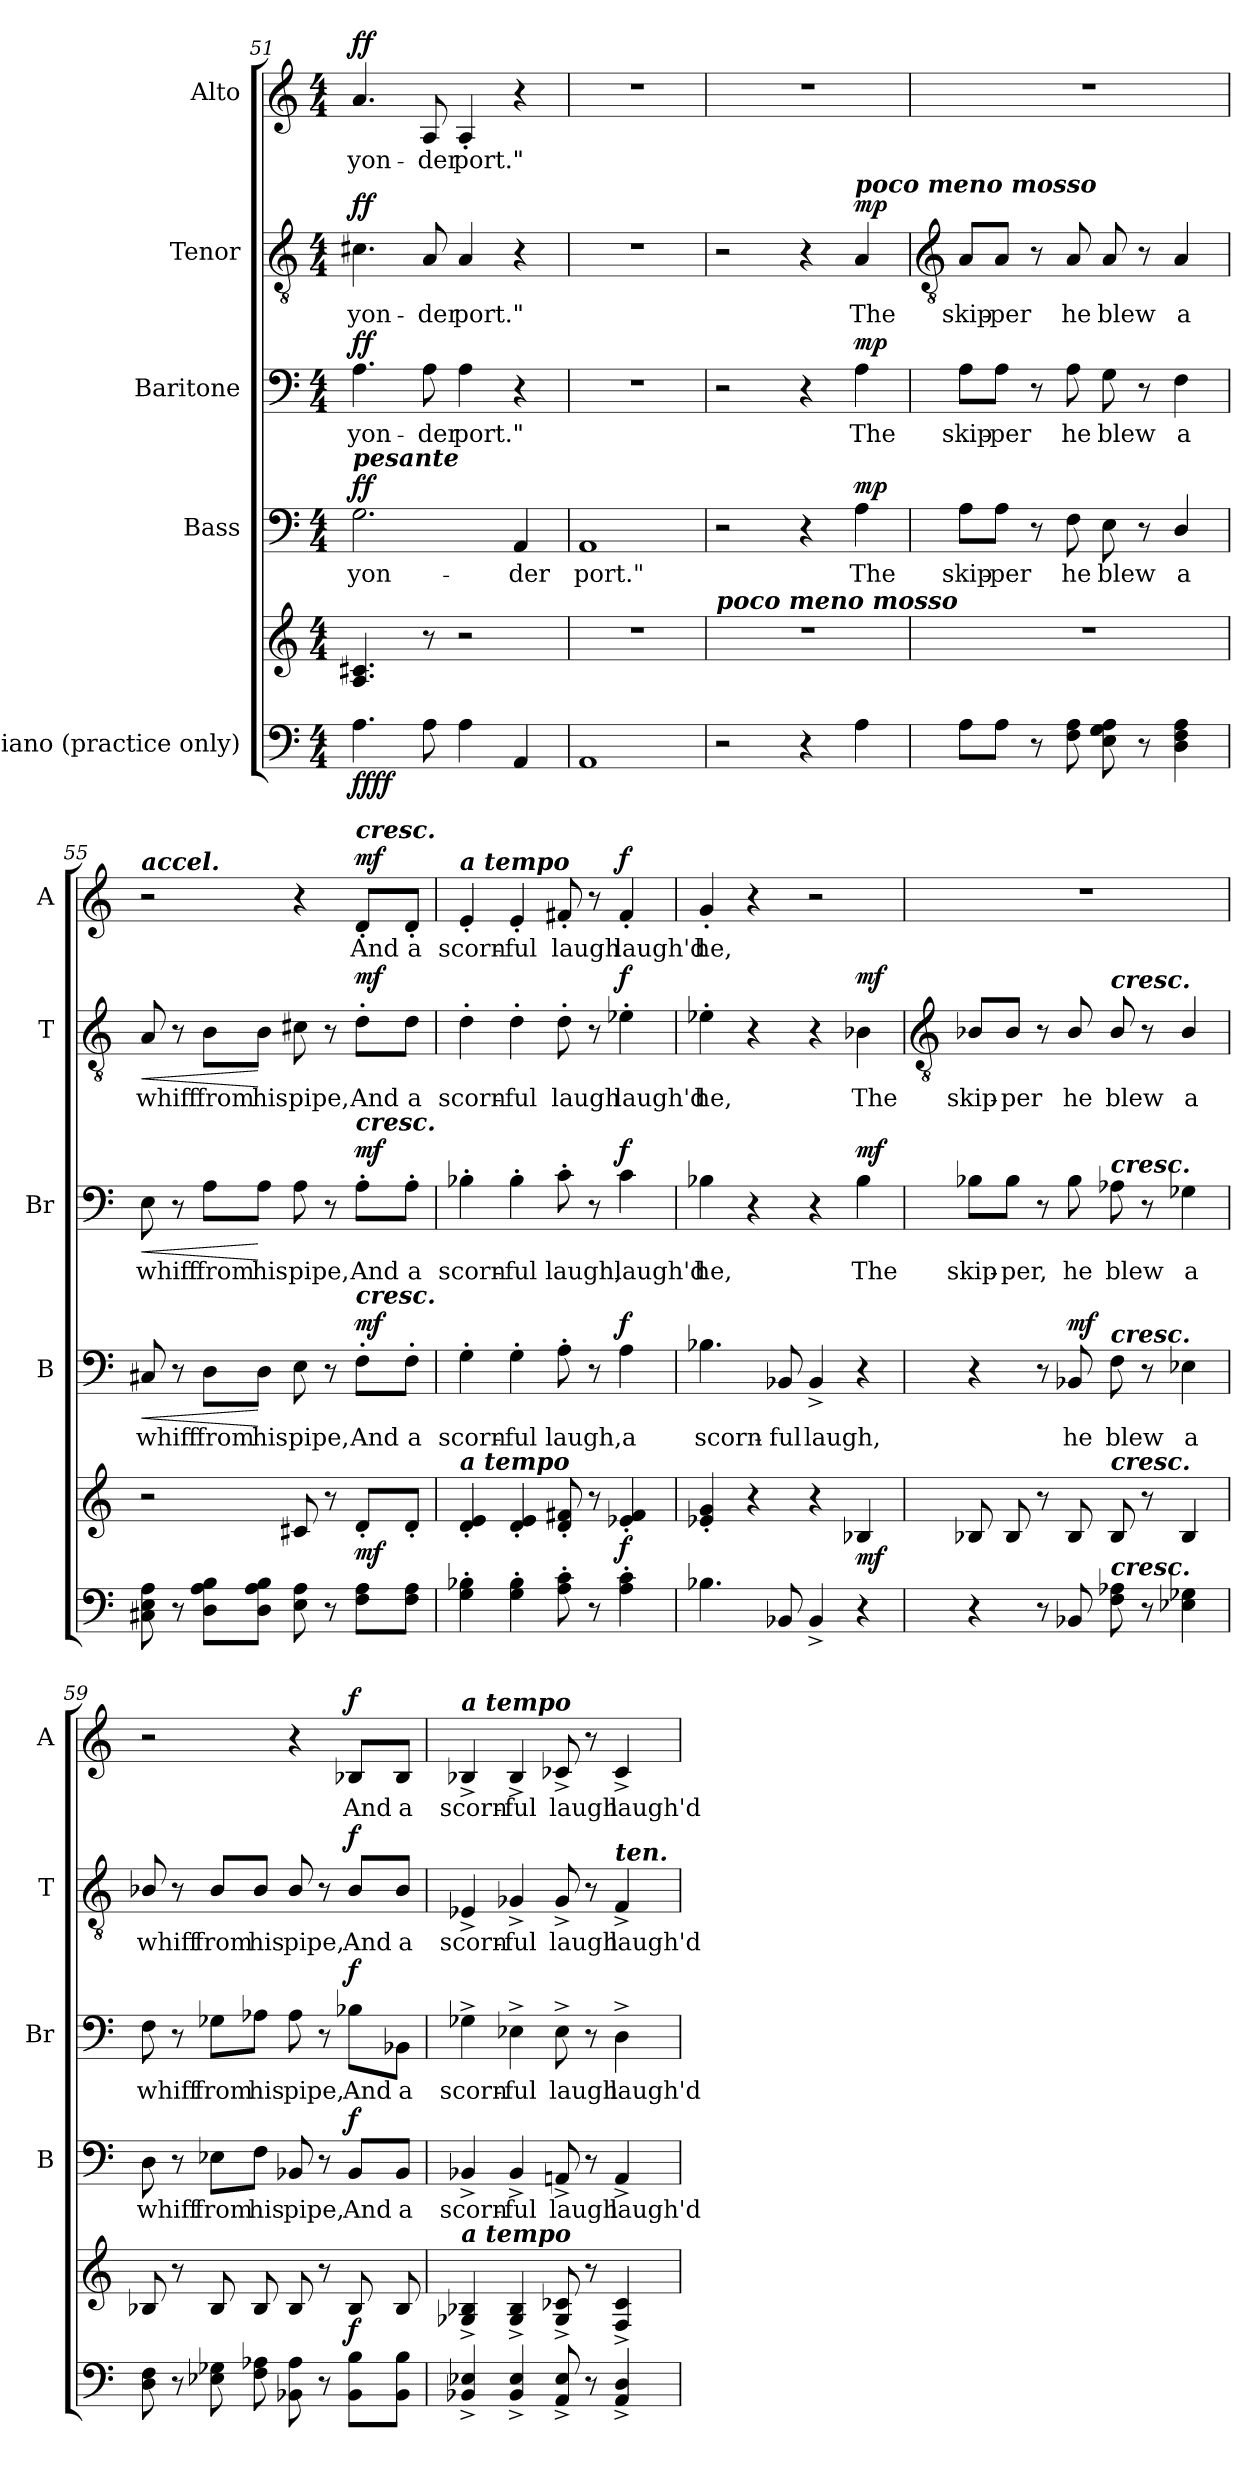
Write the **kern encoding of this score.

**kern	**kern	**dynam	**kern	**text	**dynam	**kern	**text	**dynam	**kern	**text	**dynam	**kern	**text	**dynam
*part5	*part5	*part5	*part4	*part4	*part4	*part3	*part3	*part3	*part2	*part2	*part2	*part1	*part1	*part1
*staff6	*staff5	*staff5/6	*staff4	*staff4	*staff4	*staff3	*staff3	*staff3	*staff2	*staff2	*staff2	*staff1	*staff1	*staff1
*I"Piano  (practice only)	*	*	*I"Bass	*	*	*I"Baritone	*	*	*I"Tenor	*	*	*I"Alto	*	*
*	*	*	*I'B	*	*	*I'Br	*	*	*I'T	*	*	*I'A	*	*
*clefF4	*clefG2	*	*clefF4	*	*	*clefF4	*	*	*clefGv2	*	*	*clefG2	*	*
*k[]	*k[]	*	*k[]	*	*	*k[]	*	*	*k[]	*	*	*k[]	*	*
*C:	*C:	*	*C:	*	*	*C:	*	*	*C:	*	*	*C:	*	*
*M4/4	*M4/4	*	*M4/4	*	*	*M4/4	*	*	*M4/4	*	*	*M4/4	*	*
=51	=51	=51	=51	=51	=51	=51	=51	=51	=51	=51	=51	=51	=51	=51
!	!	!	!LO:TX:a:Bi:t=pesante	!	!	!	!	!	!	!	!	!	!	!
!	!	!LO:DY:b=2	!	!LO:LY:b	!	!	!LO:LY:b	!	!	!LO:LY:b	!	!	!LO:LY:b	!
!	!	!LO:DY:n=1:b	!	!	!LO:DY:b	!	!	!LO:DY:b	!	!	!LO:DY:b	!	!	!LO:DY:b
4.A	4.A 4.c#X	ff ff	2.G	yon-	ff	4.A	yon-	ff	4.c#X	yon-	ff	4.a	yon-	ff
!	!	!	!	!	!	!	!LO:LY:b	!	!	!LO:LY:b	!	!	!LO:LY:b	!
8A	8r	.	.	.	.	8A	-der	.	8A	-der	.	8A	-der	.
!	!	!	!	!	!	!	!LO:LY:b	!	!	!LO:LY:b	!	!	!LO:LY:b	!
4A	2r	.	.	.	.	4A	port."	.	4A	port."	.	4A'	port."	.
!	!	!	!	!LO:LY:b	!	!	!	!	!	!	!	!	!	!
4AA	.	.	4AA	-der	.	4r	.	.	4r	.	.	4r	.	.
=52	=52	=52	=52	=52	=52	=52	=52	=52	=52	=52	=52	=52	=52	=52
!	!	!	!	!LO:LY:b	!	!	!	!	!	!	!	!	!	!
1AA	1r	.	1AA	port."	.	1r	.	.	1r	.	.	1r	.	.
=53	=53	=53	=53	=53	=53	=53	=53	=53	=53	=53	=53	=53	=53	=53
!	!LO:TX:a:Bi:t=poco meno mosso	!	!	!	!	!	!	!	!	!	!	!	!	!
2r	1r	.	2r	.	.	2r	.	.	2r	.	.	1r	.	.
4r	.	.	4r	.	.	4r	.	.	4r	.	.	.	.	.
!	!	!	!	!	!	!	!	!	!LO:TX:a:Bi:t=poco meno mosso	!	!	!	!	!
!	!	!	!	!LO:LY:b	!LO:DY:b	!	!LO:LY:b	!LO:DY:b	!	!LO:LY:b	!LO:DY:b	!	!	!
4A	.	.	4A	The	mp	4A	The	mp	4A	The	mp	.	.	.
!!LO:LB:g=z
=54	=54	=54	=54	=54	=54	=54	=54	=54	=54	=54	=54	=54	=54	=54
*	*	*	*	*	*	*	*	*	*clefGv2	*	*	*	*	*
!	!	!	!	!LO:LY:b	!	!	!LO:LY:b	!	!	!LO:LY:b	!	!	!	!
8AL	1r	.	8A\L	skip-	.	8A\L	skip-	.	8A/L	skip-	.	1r	.	.
!	!	!	!	!LO:LY:b	!	!	!LO:LY:b	!	!	!LO:LY:b	!	!	!	!
8AJ	.	.	8A\J	-per	.	8A\J	-per	.	8A/J	-per	.	.	.	.
8r	.	.	8r	.	.	8r	.	.	8r	.	.	.	.	.
!	!	!	!	!LO:LY:b	!	!	!LO:LY:b	!	!	!LO:LY:b	!	!	!	!
8F 8A	.	.	8F	he	.	8A	he	.	8A	he	.	.	.	.
!	!	!	!	!LO:LY:b	!	!	!LO:LY:b	!	!	!LO:LY:b	!	!	!	!
8E 8G 8A	.	.	8E	blew	.	8G	blew	.	8A	blew	.	.	.	.
8r	.	.	8r	.	.	8r	.	.	8r	.	.	.	.	.
!	!	!	!	!LO:LY:b	!	!	!LO:LY:b	!	!	!LO:LY:b	!	!	!	!
4D 4F 4A	.	.	4D/	a	.	4F	a	.	4A	a	.	.	.	.
=55	=55	=55	=55	=55	=55	=55	=55	=55	=55	=55	=55	=55	=55	=55
!	!	!	!	!	!	!	!	!	!	!	!	!LO:TX:a:Bi:t=accel.	!	!
!	!	!	!	!LO:LY:b	!LO:HP:b	!	!LO:LY:b	!LO:HP:b	!	!LO:LY:b	!LO:HP:b	!	!	!
8C#X 8E 8A	2r	.	8C#X	whiff	<	8E	whiff	<	8A	whiff	<	2r	.	.
8r	.	.	8r	.	.	8r	.	.	8r	.	.	.	.	.
!	!	!	!	!LO:LY:b	!	!	!LO:LY:b	!	!	!LO:LY:b	!	!	!	!
8D 8A 8BL	.	.	8D\L	from	.	8A\L	from	.	8B\L	from	.	.	.	.
!	!	!	!	!LO:LY:b	!	!	!LO:LY:b	!	!	!LO:LY:b	!	!	!	!
8D 8A 8BJ	.	.	8D\J	his	[	8A\J	his	[	8B\J	his	[	.	.	.
!	!	!	!	!LO:LY:b	!	!	!LO:LY:b	!	!	!LO:LY:b	!	!	!	!
8E 8A	8c#X	.	8E	pipe,	.	8A	pipe,	.	8c#X	pipe,	.	4r	.	.
8r	8r	.	8r	.	.	8r	.	.	8r	.	.	.	.	.
!	!	!	!	!	!	!	!	!	!	!	!	!LO:TX:a:Bi:t=cresc.	!	!
!	!	!	!	!	!	!LO:TX:a:Bi:t=cresc.	!	!	!	!	!	!	!	!
!	!	!	!LO:TX:a:Bi:t=cresc.	!	!	!	!	!	!	!	!	!	!	!
!	!	!LO:DY:b	!	!LO:LY:b	!LO:DY:b	!	!LO:LY:b	!LO:DY:b	!	!LO:LY:b	!LO:DY:b	!	!LO:LY:b	!LO:DY:b
8F 8AL	8d'L	mf	8F'\L	And	mf	8A'\L	And	mf	8d'\L	And	mf	8d'/L	And	mf
!	!	!	!	!LO:LY:b	!	!	!LO:LY:b	!	!	!LO:LY:b	!	!	!LO:LY:b	!
8F 8AJ	8d'J	.	8F'\J	a	.	8A'\J	a	.	8d\J	a	.	8d'/J	a	.
=56	=56	=56	=56	=56	=56	=56	=56	=56	=56	=56	=56	=56	=56	=56
!	!	!	!	!	!	!	!	!	!	!	!	!LO:TX:a:Bi:t=a tempo	!	!
!	!LO:TX:a:Bi:t=a tempo	!	!	!	!	!	!	!	!	!	!	!	!	!
!	!	!	!	!LO:LY:b	!	!	!LO:LY:b	!	!	!LO:LY:b	!	!	!LO:LY:b	!
4G' 4B-X'	4d' 4e'	.	4G'	scorn-	.	4B-X'	scorn-	.	4d'	scorn-	.	4e'	scorn-	.
!	!	!	!	!LO:LY:b	!	!	!LO:LY:b	!	!	!LO:LY:b	!	!	!LO:LY:b	!
4G' 4B-'	4d' 4e'	.	4G'	-ful	.	4B-'	-ful	.	4d'	-ful	.	4e'	-ful	.
!	!	!	!	!LO:LY:b	!	!	!LO:LY:b	!	!	!LO:LY:b	!	!	!LO:LY:b	!
8A' 8c'	8d' 8f#X'	.	8A'	laugh,	.	8c'	laugh,	.	8d'	laugh	.	8f#X'	laugh	.
8r	8r	.	8r	.	.	8r	.	.	8r	.	.	8r	.	.
!	!	!LO:DY:b	!	!LO:LY:b	!LO:DY:b	!	!LO:LY:b	!LO:DY:b	!	!LO:LY:b	!LO:DY:b	!	!LO:LY:b	!LO:DY:b
4A' 4c'	4e-X' 4f#'	f	4A	a	f	4c	laugh'd	f	4e-X'	laugh'd	f	4f#'	laugh'd	f
=57	=57	=57	=57	=57	=57	=57	=57	=57	=57	=57	=57	=57	=57	=57
!	!	!	!	!LO:LY:b	!	!	!LO:LY:b	!	!	!LO:LY:b	!	!	!LO:LY:b	!
4.B-X	4e-X' 4g'	.	4.B-X	scorn-	.	4B-X	he,	.	4e-X'	he,	.	4g'	he,	.
.	4r	.	.	.	.	4r	.	.	4r	.	.	4r	.	.
!	!	!	!	!LO:LY:b	!	!	!	!	!	!	!	!	!	!
8BB-X	.	.	8BB-X	-ful	.	.	.	.	.	.	.	.	.	.
!	!	!	!	!LO:LY:b	!	!	!	!	!	!	!	!	!	!
4BB-^	4r	.	4BB-^	laugh,	.	4r	.	.	4r	.	.	2r	.	.
!	!	!LO:DY:b	!	!	!	!	!LO:LY:b	!LO:DY:b	!	!LO:LY:b	!LO:DY:b	!	!	!
4r	4B-X	mf	4r	.	.	4B-	The	mf	4B-X	The	mf	.	.	.
!!LO:LB:g=z
=58	=58	=58	=58	=58	=58	=58	=58	=58	=58	=58	=58	=58	=58	=58
*	*	*	*	*	*	*	*	*	*clefGv2	*	*	*	*	*
!	!	!	!	!	!	!	!LO:LY:b	!	!	!LO:LY:b	!	!	!	!
4r	8B-X	.	4r	.	.	8B-X\L	skip-	.	8B-X/L	skip-	.	1r	.	.
!	!	!	!	!	!	!	!LO:LY:b	!	!	!LO:LY:b	!	!	!	!
.	8B-	.	.	.	.	8B-\J	-per,	.	8B-/J	-per	.	.	.	.
8r	8r	.	8r	.	.	8r	.	.	8r	.	.	.	.	.
!	!	!	!	!LO:LY:b	!LO:DY:b	!	!LO:LY:b	!	!	!LO:LY:b	!	!	!	!
8BB-X	8B-	.	8BB-X	he	mf	8B-	he	.	8B-/	he	.	.	.	.
!	!	!	!	!	!	!	!	!	!LO:TX:a:Bi:t=cresc.	!	!	!	!	!
!	!	!	!	!	!	!LO:TX:a:Bi:t=cresc.	!	!	!	!	!	!	!	!
!	!	!	!LO:TX:a:Bi:t=cresc.	!	!	!	!	!	!	!	!	!	!	!
!	!LO:TX:a:Bi:t=cresc.	!	!	!	!	!	!	!	!	!	!	!	!	!
!LO:TX:a:Bi:t=cresc.	!	!	!	!	!	!	!	!	!	!	!	!	!	!
!	!	!	!	!LO:LY:b	!	!	!LO:LY:b	!	!	!LO:LY:b	!	!	!	!
8F 8A-X	8B-	.	8F	blew	.	8A-X	blew	.	8B-/	blew	.	.	.	.
8r	8r	.	8r	.	.	8r	.	.	8r	.	.	.	.	.
!	!	!	!	!LO:LY:b	!	!	!LO:LY:b	!	!	!LO:LY:b	!	!	!	!
4E-X 4G-X	4B-	.	4E-X	a	.	4G-X	a	.	4B-/	a	.	.	.	.
=59	=59	=59	=59	=59	=59	=59	=59	=59	=59	=59	=59	=59	=59	=59
!	!	!	!	!LO:LY:b	!	!	!LO:LY:b	!	!	!LO:LY:b	!	!	!	!
8D 8F	8B-X	.	8D	whiff	.	8F	whiff	.	8B-X/	whiff	.	2r	.	.
8r	8r	.	8r	.	.	8r	.	.	8r	.	.	.	.	.
!	!	!	!	!LO:LY:b	!	!	!LO:LY:b	!	!	!LO:LY:b	!	!	!	!
8E-X 8G-X	8B-	.	8E-X\L	from	.	8G-X\L	from	.	8B-/L	from	.	.	.	.
!	!	!	!	!LO:LY:b	!	!	!LO:LY:b	!	!	!LO:LY:b	!	!	!	!
8F 8A-X	8B-	.	8F\J	his	.	8A-X\J	his	.	8B-/J	his	.	.	.	.
!	!	!	!	!LO:LY:b	!	!	!LO:LY:b	!	!	!LO:LY:b	!	!	!	!
8BB-X 8A-	8B-	.	8BB-X	pipe,	.	8A-	pipe,	.	8B-/	pipe,	.	4r	.	.
8r	8r	.	8r	.	.	8r	.	.	8r	.	.	.	.	.
!	!	!LO:DY:b	!	!LO:LY:b	!LO:DY:b	!	!LO:LY:b	!LO:DY:b	!	!LO:LY:b	!LO:DY:b	!	!LO:LY:b	!LO:DY:b
8BB- 8BL	8B-	f	8BB-/L	And	f	8B-X\L	And	f	8B-/L	And	f	8B-X/L	And	f
!	!	!	!	!LO:LY:b	!	!	!LO:LY:b	!	!	!LO:LY:b	!	!	!LO:LY:b	!
8BB- 8BJ	8B-	.	8BB-/J	a	.	8BB-X\J	a	.	8B-/J	a	.	8B-/J	a	.
=60	=60	=60	=60	=60	=60	=60	=60	=60	=60	=60	=60	=60	=60	=60
!	!	!	!	!	!	!	!	!	!	!	!	!LO:TX:a:Bi:t=a tempo	!	!
!	!LO:TX:a:Bi:t=a tempo	!	!	!	!	!	!	!	!	!	!	!	!	!
!	!	!	!	!LO:LY:b	!	!	!LO:LY:b	!	!	!LO:LY:b	!	!	!LO:LY:b	!
4BB-X^ 4E-X^	4G-X^ 4B-X^	.	4BB-X^	scorn-	.	4G-X^	scorn-	.	4E-X^	scorn-	.	4B-X^	scorn-	.
!	!	!	!	!LO:LY:b	!	!	!LO:LY:b	!	!	!LO:LY:b	!	!	!LO:LY:b	!
4BB-^ 4E-^	4G-^ 4B-^	.	4BB-^	-ful	.	4E-X^	-ful	.	4G-X^	-ful	.	4B-^	-ful	.
!	!	!	!	!LO:LY:b	!	!	!LO:LY:b	!	!	!LO:LY:b	!	!	!LO:LY:b	!
8AA^ 8E-^	8G-^ 8c-X^	.	8AAn^	laugh	.	8E-^	laugh	.	8G-^	laugh	.	8c-X^	laugh	.
8r	8r	.	8r	.	.	8r	.	.	8r	.	.	8r	.	.
!	!	!	!	!	!	!	!	!	!LO:TX:a:Bi:t=ten.	!	!	!	!	!
!	!	!	!	!LO:LY:b	!	!	!LO:LY:b	!	!	!LO:LY:b	!	!	!LO:LY:b	!
4AA^ 4D^	4F^ 4c-^	.	4AA^	laugh'd	.	4D^	laugh'd	.	4F^	laugh'd	.	4c-^	laugh'd	.
=	=	=	=	=	=	=	=	=	=	=	=	=	=	=
*-	*-	*-	*-	*-	*-	*-	*-	*-	*-	*-	*-	*-	*-	*-
